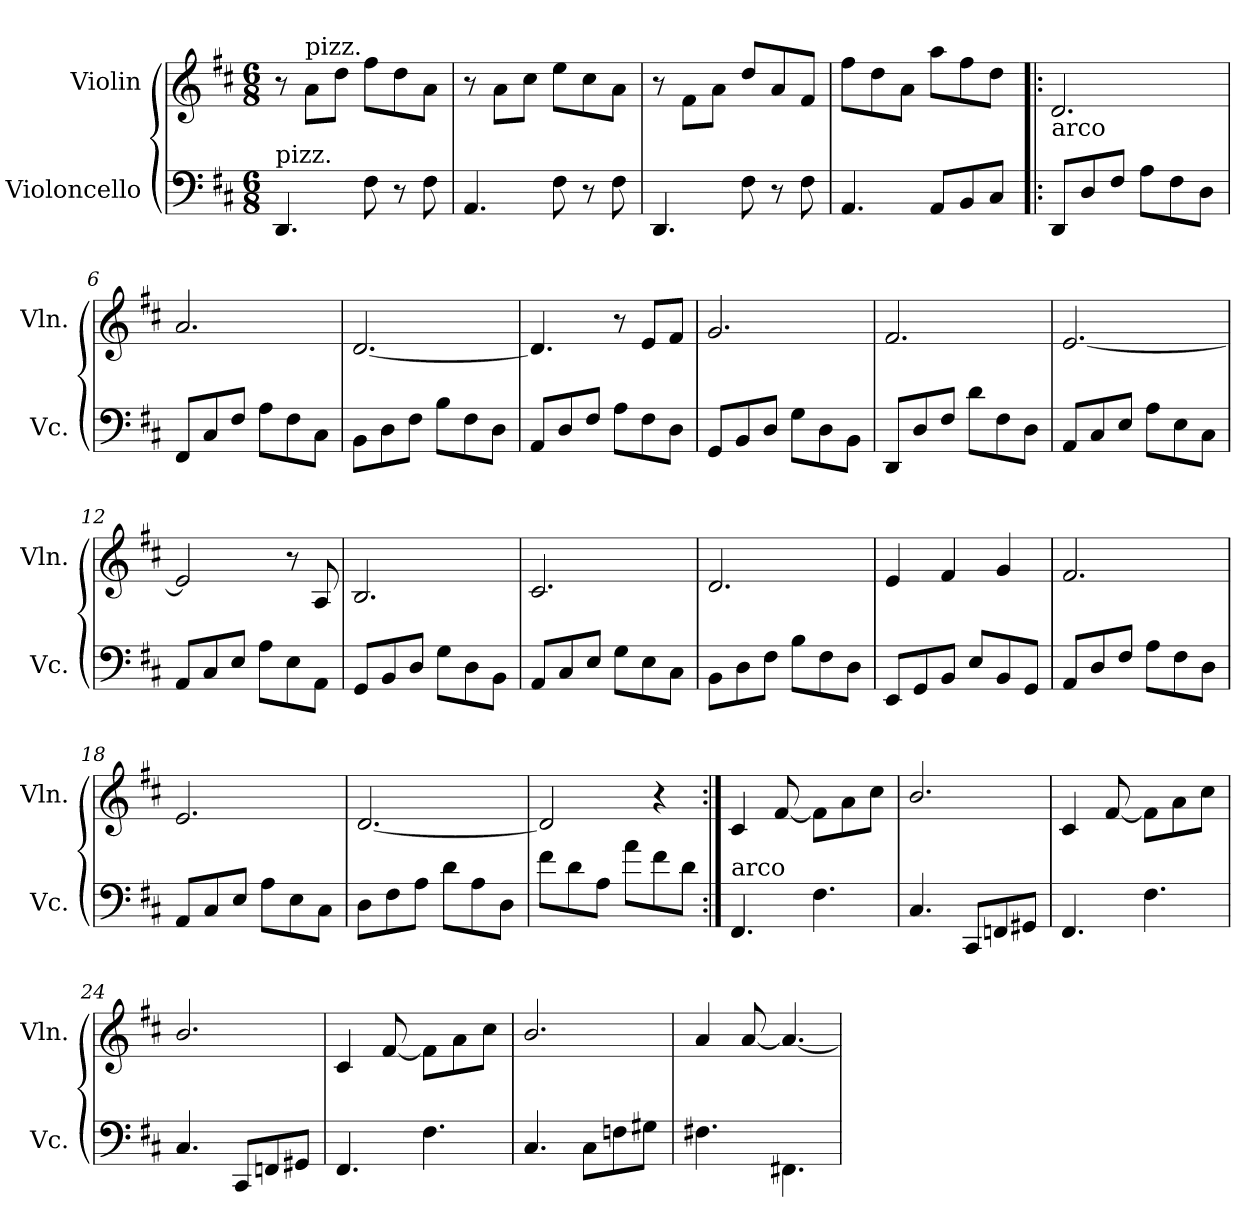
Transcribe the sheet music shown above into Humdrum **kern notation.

**kern	**kern
*part2	*part1
*staff2	*staff1
*I"Violoncello	*I"Violin
*I'Vc.	*I'Vln.
*clefF4	*clefG2
*k[f#c#]	*k[f#c#]
*M6/8	*M6/8
*MM90	*MM90
=1	=1
!LO:TX:a:t=pizz.	!
4.DD/	8r
!	!LO:TX:a:t=pizz.
.	8a\L
.	8dd\J
8F#\	8ff#\L
8r	8dd\
8F#\	8a\J
=2	=2
4.AA/	8r
.	8a\L
.	8cc#\J
8F#\	8ee\L
8r	8cc#\
8F#\	8a\J
=3	=3
4.DD/	8r
.	8f#\L
.	8a\J
8F#\	8dd/L
8r	8a/
8F#\	8f#/J
=4	=4
4.AA/	8ff#\L
.	8dd\
.	8a\J
8AA/L	8aa\L
8BB/	8ff#\
8C#/J	8dd\J
=5!|:	=5!|:
!	!LO:TX:b:t=arco
8DD/L	2.d/
8D/	.
8F#/J	.
8A\L	.
8F#\	.
8D\J	.
=6	=6
8FF#/L	2.a/
8C#/	.
8F#/J	.
8A\L	.
8F#\	.
8C#\J	.
!!LO:LB:g=z
=7	=7
8BB\L	[2.d/
8D\	.
8F#\J	.
8B\L	.
8F#\	.
8D\J	.
=8	=8
8AA/L	4.d/]
8D/	.
8F#/J	.
8A\L	8r
8F#\	8e/L
8D\J	8f#/J
=9	=9
8GG/L	2.g/
8BB/	.
8D/J	.
8G\L	.
8D\	.
8BB\J	.
=10	=10
8DD/L	2.f#/
8D/	.
8F#/J	.
8d\L	.
8F#\	.
8D\J	.
=11	=11
8AA/L	[2.e/
8C#/	.
8E/J	.
8A\L	.
8E\	.
8C#\J	.
=12	=12
8AA/L	2e/]
8C#/	.
8E/J	.
8A\L	.
8E\	8r
8AA\J	8A/
=13	=13
8GG/L	2.B/
8BB/	.
8D/J	.
8G\L	.
8D\	.
8BB\J	.
!!LO:LB:g=z
=14	=14
8AA/L	2.c#/
8C#/	.
8E/J	.
8G\L	.
8E\	.
8C#\J	.
=15	=15
8BB\L	2.d/
8D\	.
8F#\J	.
8B\L	.
8F#\	.
8D\J	.
=16	=16
8EE/L	4e/
8GG/	.
8BB/J	4f#/
8E/L	.
8BB/	4g/
8GG/J	.
=17	=17
8AA/L	2.f#/
8D/	.
8F#/J	.
8A\L	.
8F#\	.
8D\J	.
=18	=18
8AA/L	2.e/
8C#/	.
8E/J	.
8A\L	.
8E\	.
8C#\J	.
=19	=19
8D\L	[2.d/
8F#\	.
8A\J	.
8d\L	.
8A\	.
8D\J	.
=20	=20
8f#\L	2d/]
8d\	.
8A\J	.
8a\L	.
8f#\	4r
8d\J	.
!!LO:LB:g=z
=21:|!	=21:|!
!LO:TX:a:t=arco	!
4.FF#/	4c#/
.	[8f#/
4.F#\	8f#\L]
.	8a\
.	8cc#\J
=22	=22
4.C#/	2.b/
8CC#/L	.
8FFn/	.
8GG#X/J	.
=23	=23
4.FF#/	4c#/
.	[8f#/
4.F#\	8f#\L]
.	8a\
.	8cc#\J
=24	=24
4.C#/	2.b/
8CC#/L	.
8FFn/	.
8GG#X/J	.
=25	=25
4.FF#/	4c#/
.	[8f#/
4.F#\	8f#\L]
.	8a\
.	8cc#\J
=26	=26
4.C#/	2.b/
8C#\L	.
8Fn\	.
8G#X\J	.
=27	=27
4.F#X\	4a/
.	[8a/
4.FF#X\	4.a/_
=	=
*-	*-
